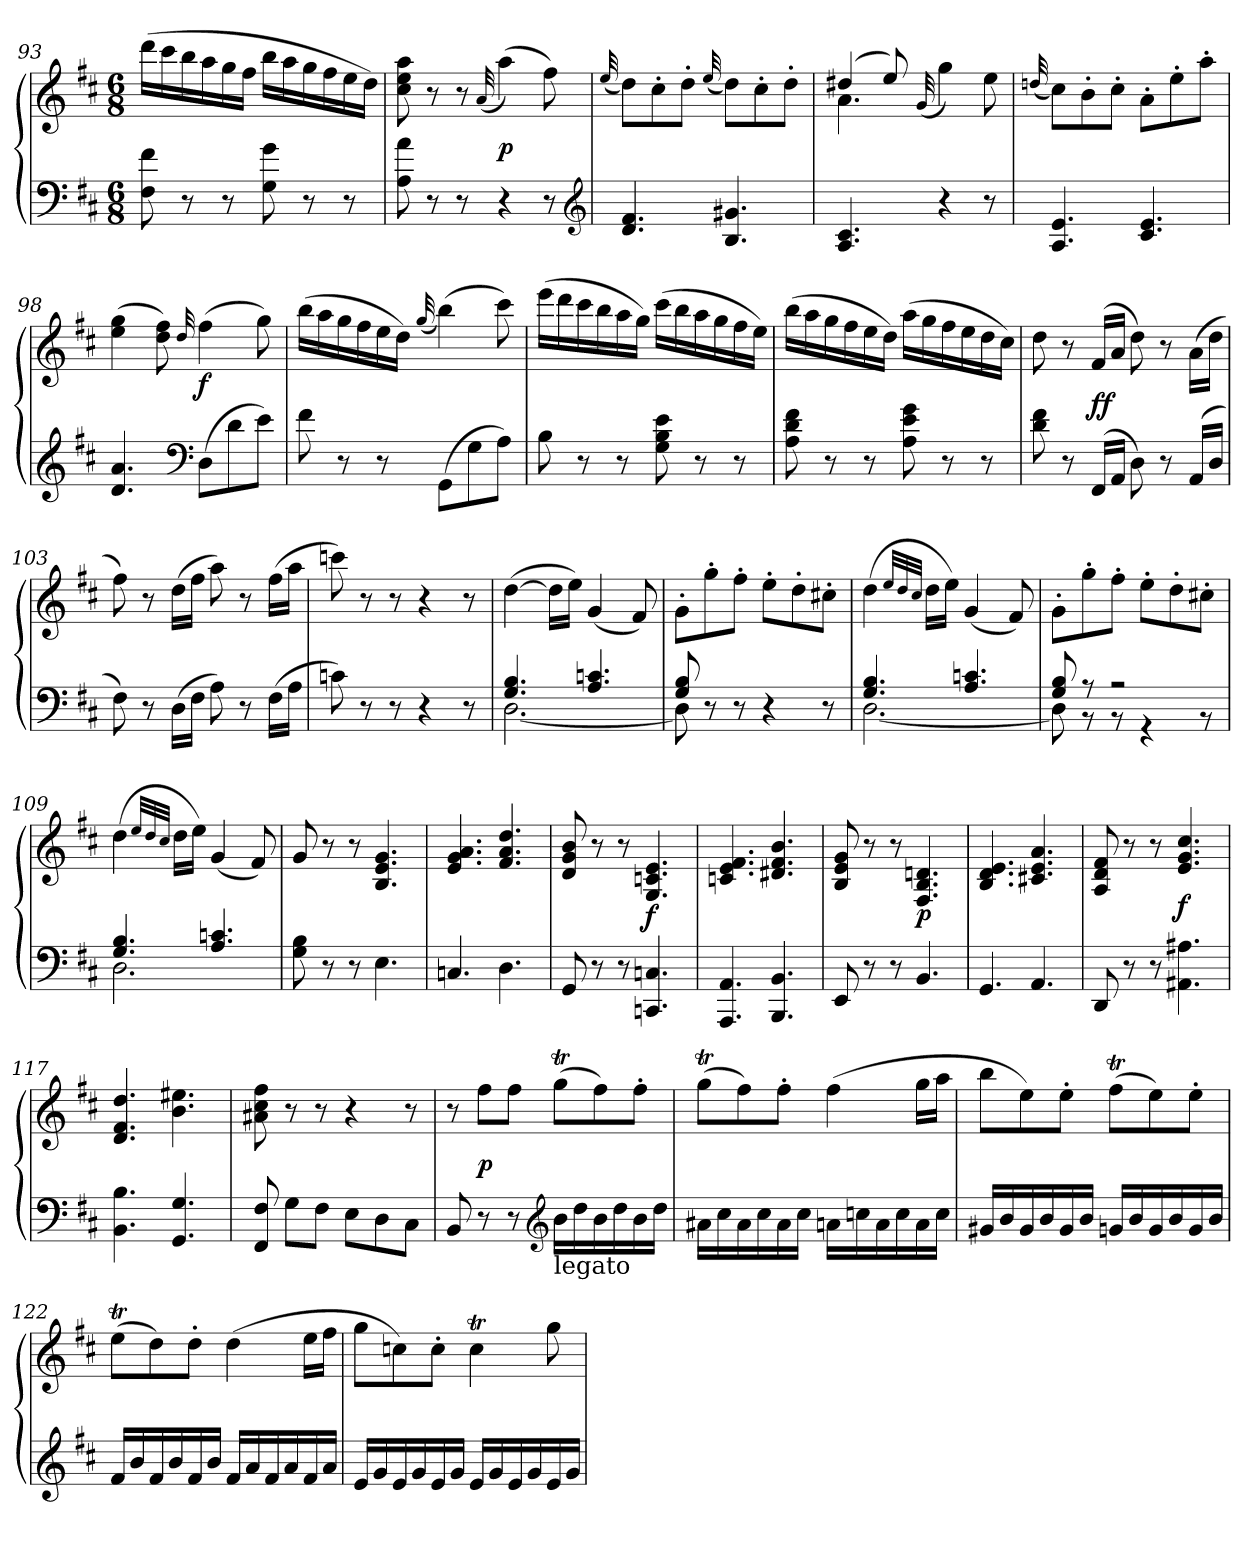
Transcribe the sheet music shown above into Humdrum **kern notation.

**kern	**kern	**dynam
*part1	*part1	*part1
*staff2	*staff1	*staff1/2
*clefF4	*clefG2	*
*k[f#c#]	*k[f#c#]	*
*M6/8	*M6/8	*
=93	=93	=93
8F# 8f#	(16dddLL	.
.	16ccc#	.
8r	16bb	.
.	16aa	.
8r	16gg	.
.	16ff#JJ	.
8G 8g	16bbLL	.
.	16aa	.
8r	16gg	.
.	16ff#	.
8r	16ee	.
.	16ddJJ)	.
=94	=94	=94
8A 8a	8cc# 8ee 8aa	.
8r	8r	.
8r	8r	.
.	(>32qqa/	.
4r	(4aa)	p
8r	8ff#)	.
*clefG2	*	*
=95	=95	=95
.	(32qqee/	.
4.d 4.f#	8ddL)	.
.	8cc#'	.
.	8dd'J	.
.	(32qqee/	.
4.B 4.g#X	8ddL)	.
.	8cc#'	.
.	8dd'J	.
=96	=96	=96
*	*^	*
4.A 4.c#	(4dd#X	4.a	.
.	8ee)	.	.
.	.	(>32qqg/	.
4r	4.ryy	4gg)	.
8r	.	8ee	.
*	*v	*v	*
=97	=97	=97
.	(32qqddn/	.
4.A 4.e	8cc#L)	.
.	8b'	.
.	8cc#'J	.
4.c# 4.e	8a'L	.
.	8ee'	.
.	8aa'J	.
=98	=98	=98
4.d 4.a	(4ee 4gg	.
.	8dd 8ff#)	.
*clefF4	*	*
.	32qqdd/	.
(8DL	(4ff#	f
8d	.	.
8eJ)	8gg)	.
=99	=99	=99
8f#	(16bbLL	.
.	16aa	.
8r	16gg	.
.	16ff#	.
8r	16ee	.
.	16ddJJ)	.
.	(32qqgg/	.
(8GGL	(4bb)	.
8G	.	.
8AJ)	8ccc#)	.
=100	=100	=100
8B	(16eeeLL	.
.	16ddd	.
8r	16ccc#	.
.	16bb	.
8r	16aa	.
.	16ggJJ)	.
8G 8B 8e	(16ccc#LL	.
.	16bb	.
8r	16aa	.
.	16gg	.
8r	16ff#	.
.	16eeJJ)	.
=101	=101	=101
8A 8d 8f#	(16bbLL	.
.	16aa	.
8r	16gg	.
.	16ff#	.
8r	16ee	.
.	16ddJJ)	.
8A 8e 8g	(16aaLL	.
.	16gg	.
8r	16ff#	.
.	16ee	.
8r	16dd	.
.	16cc#JJ)	.
=102	=102	=102
8d 8f#	8dd	.
8r	8r	.
(>16FF#LL	(>16f#LL	ff
16AAJJ	16aJJ	.
8D)	8dd)	.
8r	8r	.
(>16AALL	(16aLL	.
16DJJ	16ddJJ	.
=103	=103	=103
8F#)	8ff#)	.
8r	8r	.
(16DLL	(16ddLL	.
16F#JJ	16ff#JJ	.
8A)	8aa)	.
8r	8r	.
(16F#LL	(16ff#LL	.
16AJJ	16aaJJ	.
=104	=104	=104
8cn)	8cccn)	.
8r	8r	.
8r	8r	.
4r	4r	.
8r	8r	.
=105	=105	=105
*^	*	*
4.G 4.B	[2.D	([4dd	.
.	.	16ddLL]	.
.	.	16eeJJ)	.
4.A 4.cn	.	(4g	.
.	.	8f#)	.
=106	=106	=106	=106
8G 8B	8D]	8g'L	.
8ryy	8r	8gg'	.
2ryy	8r	8ff#'J	.
.	4r	8ee'L	.
.	.	8dd'	.
.	8r	8cc#X'J	.
=107	=107	=107	=107
4.G 4.B	[2.D	(4dd	.
.	.	32qee/LLL	.
.	.	32qdd/	.
.	.	32qcc#/JJJ	.
.	.	16ddLL	.
.	.	16eeJJ)	.
4.A 4.cn	.	(4g	.
.	.	8f#)	.
=108	=108	=108	=108
8G 8B	8D]	8g'L	.
8r	8r	8gg'	.
2r	8r	8ff#'J	.
.	4r	8ee'L	.
.	.	8dd'	.
.	8r	8cc#X'J	.
=109	=109	=109	=109
4.G 4.B	2.D	(4dd	.
.	.	32qee/LLL	.
.	.	32qdd/	.
.	.	32qcc#/JJJ	.
.	.	16ddLL	.
.	.	16eeJJ)	.
4.A 4.cn	.	(4g	.
.	.	8f#)	.
*v	*v	*	*
=110	=110	=110
8G 8B	8g	.
8r	8r	.
8r	8r	.
4.E	4.B 4.e 4.g	.
=111	=111	=111
4.Cn	4.e 4.g 4.a	.
4.D	4.f# 4.a 4.dd	.
=112	=112	=112
8GG	8d 8g 8b	.
8r	8r	.
8r	8r	.
4.CCn 4.Cn	4.G 4.cn 4.e	f
=113	=113	=113
4.AAA 4.AA	4.cn 4.e 4.f#	.
4.BBB 4.BB	4.d#X 4.f# 4.b	.
=114	=114	=114
8EE	8B 8e 8g	.
8r	8r	.
8r	8r	.
4.BB	4.F# 4.B 4.dn	p
=115	=115	=115
4.GG	4.B 4.d 4.e	.
4.AA	4.c#X 4.e 4.a	.
=116	=116	=116
8DD	8A 8d 8f#	.
8r	8r	.
8r	8r	.
4.AA#X 4.A#X	4.e 4.g 4.cc#	f
=117	=117	=117
4.BB 4.B	4.d 4.f# 4.dd	.
4.GG 4.G	4.b 4.ee#X	.
=118	=118	=118
8FF# 8F#	8a#X 8cc# 8ff#	.
8GL	8r	.
8F#J	8r	.
8EL	4r	.
8D	.	.
8C#J	8r	.
=119	=119	=119
8BB	8r	.
8r	8ff#L	p
8r	8ff#J	.
*clefG2	*	*
!LO:TX:b:t=legato	!	!
16bLL	(8ggTL	.
16dd	.	.
16b	8ff#)	.
16dd	.	.
16b	8ff#'J	.
16ddJJ	.	.
=120	=120	=120
16a#XLL	(8ggTL	.
16cc#	.	.
16a#	8ff#)	.
16cc#	.	.
16a#	8ff#'J	.
16cc#JJ	.	.
16anLL	(4ff#	.
16ccn	.	.
16a	.	.
16cc	.	.
16a	16ggLL	.
16ccJJ	16aaJJ	.
=121	=121	=121
16g#XLL	8bbL	.
16b	.	.
16g#	8ee)	.
16b	.	.
16g#	8ee'J	.
16bJJ	.	.
16gnLL	(8ff#tL	.
16b	.	.
16g	8ee)	.
16b	.	.
16g	8ee'J	.
16bJJ	.	.
=122	=122	=122
16f#LL	(8eeTL	.
16b	.	.
16f#	8dd)	.
16b	.	.
16f#	8dd'J	.
16bJJ	.	.
16f#LL	(4dd	.
16a	.	.
16f#	.	.
16a	.	.
16f#	16eeLL	.
16aJJ	16ff#JJ	.
=123	=123	=123
16eLL	8ggL	.
16g	.	.
16e	8ccn)	.
16g	.	.
16e	8cc'J	.
16gJJ	.	.
16eLL	4ccT	.
16g	.	.
16e	.	.
16g	.	.
16e	8gg	.
16gJJ	.	.
=	=	=
*-	*-	*-
